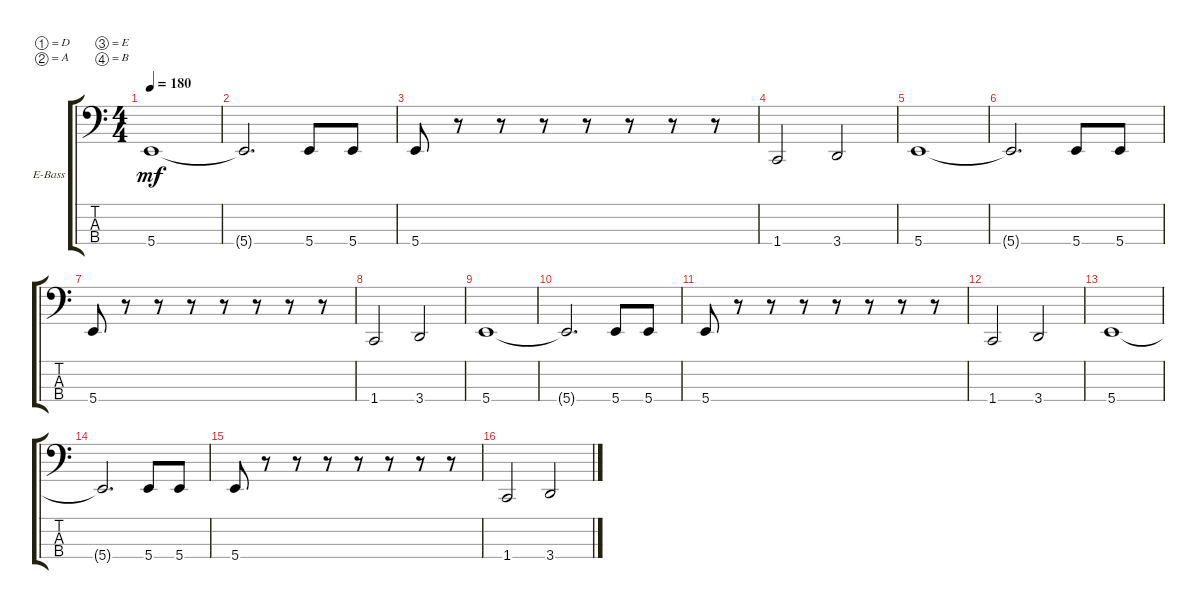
\bracketExtendMode groupsimilarinstruments
\firstSystemTrackNameOrientation horizontal
\otherSystemsTrackNameOrientation horizontal
\track ("Electric Bass" "E-Bass") {instrument electricbassfinger}
\staff {score tabs}
\tuning (D2 A1 E1 B0)
\ts (4 4)
\tempo 180
\clef f4
\ks c
5.4.1{dy mf instrument electricbassfinger} |
5.4{t}.2{d} 5.4.8 5.4.8 |
5.4.8 r.8 r.8 r.8 r.8 r.8 r.8 r.8 |
1.4.2 3.4.2 |
5.4.1 |
5.4{t}.2{d} 5.4.8 5.4.8 |
5.4.8 r.8 r.8 r.8 r.8 r.8 r.8 r.8 |
1.4.2 3.4.2 |
5.4.1 |
5.4{t}.2{d} 5.4.8 5.4.8 |
5.4.8 r.8 r.8 r.8 r.8 r.8 r.8 r.8 |
1.4.2 3.4.2 |
5.4.1 |
5.4{t}.2{d} 5.4.8 5.4.8 |
5.4.8 r.8 r.8 r.8 r.8 r.8 r.8 r.8 |
1.4.2 3.4.2
